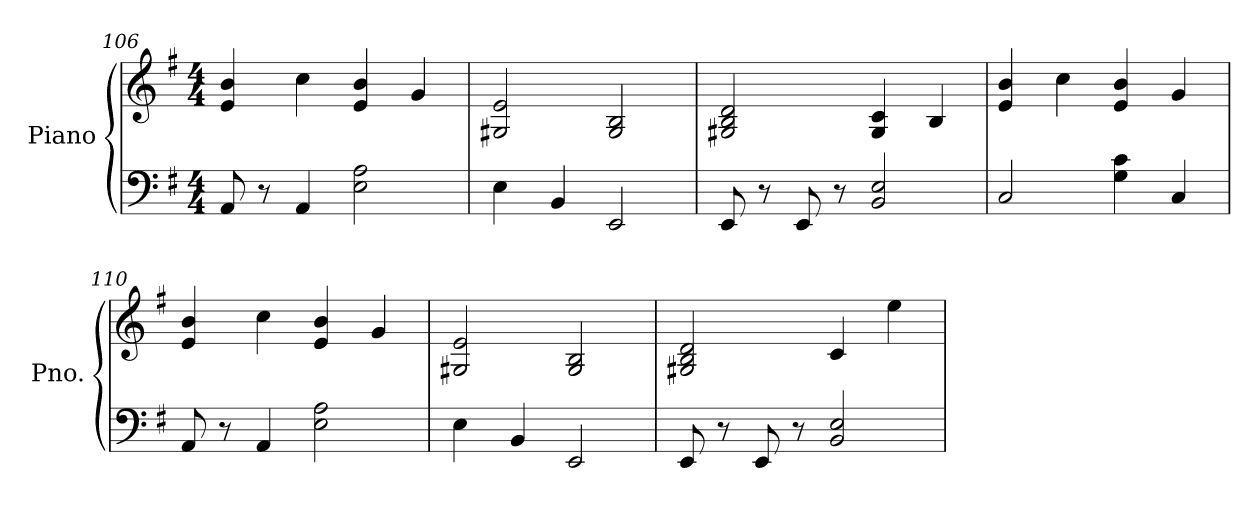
**kern	**kern
*part1	*part1
*staff2	*staff1
*I"Piano	*
*I'Pno.	*
*clefF4	*clefG2
*k[f#]	*k[f#]
*M4/4	*M4/4
=106	=106
8AA/	4e/ 4b/
8r	.
4AA/	4cc\
2E\ 2A\	4e/ 4b/
.	4g/
=107	=107
4E\	2G#X/ 2e/
4BB/	.
2EE/	2G#/ 2B/
=108	=108
8EE/	2G#X/ 2B/ 2d/
8r	.
8EE/	.
8r	.
2BB/ 2E/	4G#/ 4c/
.	4B/
!!LO:LB:g=z
=109	=109
2C/	4e/ 4b/
.	4cc\
4G\ 4c\	4e/ 4b/
4C/	4g/
=110	=110
8AA/	4e/ 4b/
8r	.
4AA/	4cc\
2E\ 2A\	4e/ 4b/
.	4g/
=111	=111
4E\	2G#X/ 2e/
4BB/	.
2EE/	2G#/ 2B/
=112	=112
8EE/	2G#X/ 2B/ 2d/
8r	.
8EE/	.
8r	.
2BB/ 2E/	4c/
.	4ee\
=	=
*-	*-
